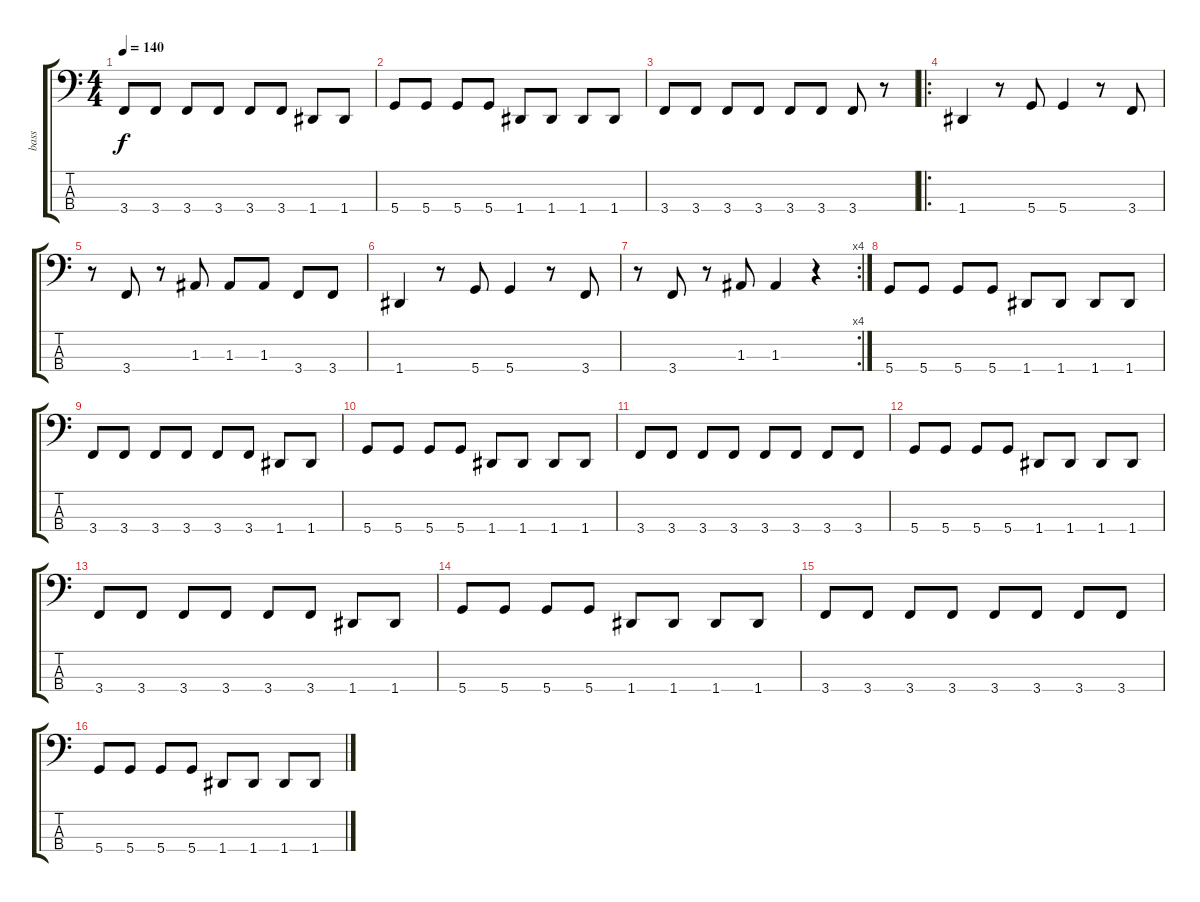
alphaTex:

\track ("bass" "bass") {instrument electricbassfinger}
\staff {score tabs}
\tuning (G2 D2 A1 D1) {hide}
\ts (4 4)
\tempo 140
\clef f4
\ks c
3.4.8{dy f} 3.4.8 3.4.8 3.4.8 3.4.8 3.4.8 1.4.8 1.4.8 |
5.4.8 5.4.8 5.4.8 5.4.8 1.4.8 1.4.8 1.4.8 1.4.8 |
3.4.8 3.4.8 3.4.8 3.4.8 3.4.8 3.4.8 3.4.8 r.8 |
\ro
1.4.4 r.8 5.4.8 5.4.4 r.8 3.4.8 |
r.8 3.4.8 r.8 1.3.8 1.3.8 1.3.8 3.4.8 3.4.8 |
1.4.4 r.8 5.4.8 5.4.4 r.8 3.4.8 |
\rc 4
r.8 3.4.8 r.8 1.3.8 1.3.4 r.4 |
5.4.8 5.4.8 5.4.8 5.4.8 1.4.8 1.4.8 1.4.8 1.4.8 |
3.4.8 3.4.8 3.4.8 3.4.8 3.4.8 3.4.8 1.4.8 1.4.8 |
5.4.8 5.4.8 5.4.8 5.4.8 1.4.8 1.4.8 1.4.8 1.4.8 |
3.4.8 3.4.8 3.4.8 3.4.8 3.4.8 3.4.8 3.4.8 3.4.8 |
5.4.8 5.4.8 5.4.8 5.4.8 1.4.8 1.4.8 1.4.8 1.4.8 |
3.4.8 3.4.8 3.4.8 3.4.8 3.4.8 3.4.8 1.4.8 1.4.8 |
5.4.8 5.4.8 5.4.8 5.4.8 1.4.8 1.4.8 1.4.8 1.4.8 |
3.4.8 3.4.8 3.4.8 3.4.8 3.4.8 3.4.8 3.4.8 3.4.8 |
5.4.8 5.4.8 5.4.8 5.4.8 1.4.8 1.4.8 1.4.8 1.4.8
